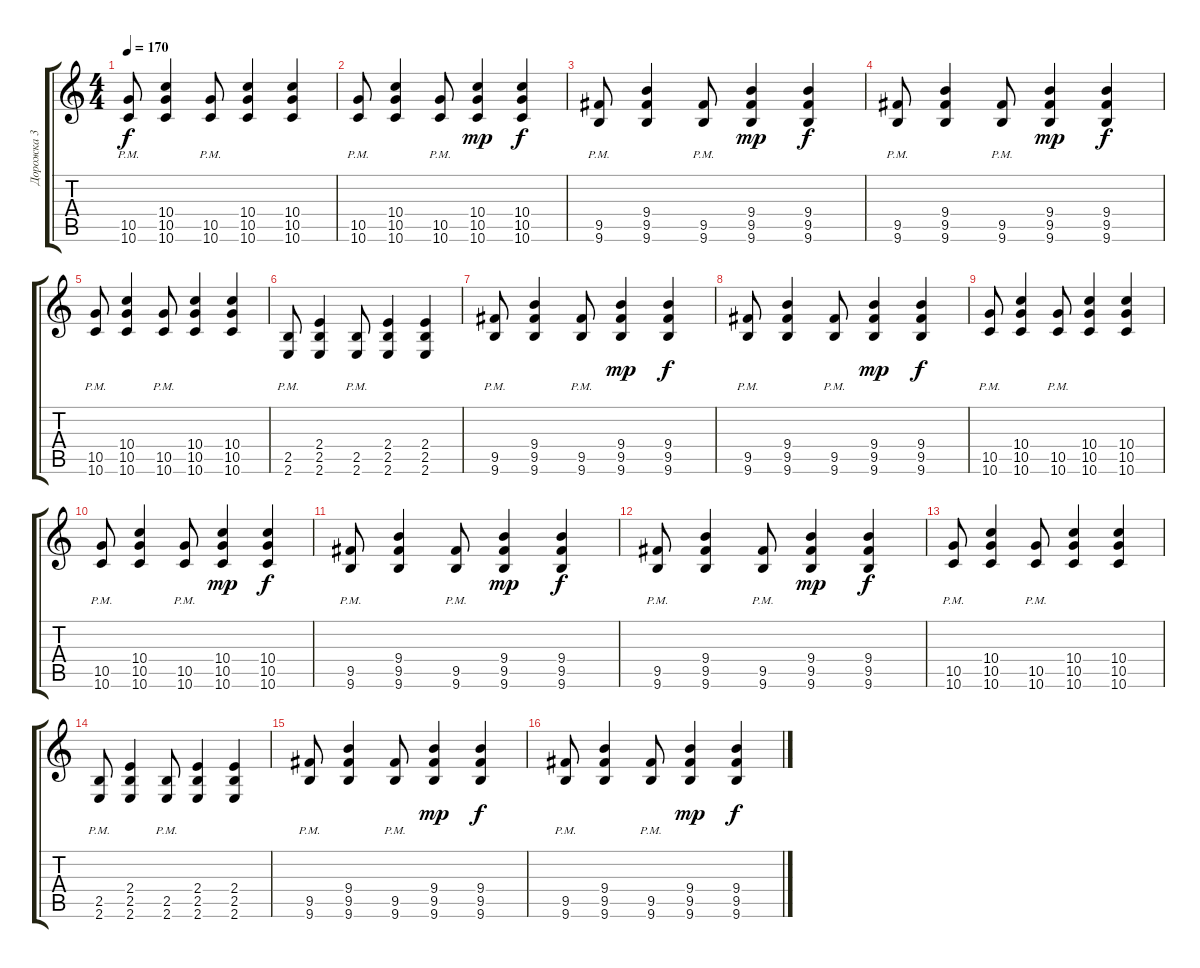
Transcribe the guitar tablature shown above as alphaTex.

\track ("Дорожка 3" "Дорожка 3") {instrument overdrivenguitar}
\staff {score tabs}
\tuning (E4 B3 G3 D3 A2 D2) {hide}
\ts (4 4)
\tempo 170
\clef g2
\ks c
(10.5{pm} 10.6{pm}).8{dy f} (10.4 10.5 10.6).4 (10.5{pm} 10.6{pm}).8 (10.4 10.5 10.6).4 (10.4 10.5 10.6).4 |
(10.5{pm} 10.6{pm}).8 (10.4 10.5 10.6).4 (10.5{pm} 10.6{pm}).8 (10.4 10.5 10.6).4{dy mp} (10.4 10.5 10.6).4{dy f} |
(9.5{pm} 9.6{pm}).8 (9.4 9.5 9.6).4 (9.5{pm} 9.6{pm}).8 (9.4 9.5 9.6).4{dy mp} (9.4 9.5 9.6).4{dy f} |
(9.5{pm} 9.6{pm}).8 (9.4 9.5 9.6).4 (9.5{pm} 9.6{pm}).8 (9.4 9.5 9.6).4{dy mp} (9.4 9.5 9.6).4{dy f} |
(10.5{pm} 10.6{pm}).8 (10.4 10.5 10.6).4 (10.5{pm} 10.6{pm}).8 (10.4 10.5 10.6).4 (10.4 10.5 10.6).4 |
(2.5{pm} 2.6{pm}).8 (2.4 2.5 2.6).4 (2.5{pm} 2.6{pm}).8 (2.4 2.5 2.6).4 (2.4 2.5 2.6).4 |
(9.5{pm} 9.6{pm}).8 (9.4 9.5 9.6).4 (9.5{pm} 9.6{pm}).8 (9.4 9.5 9.6).4{dy mp} (9.4 9.5 9.6).4{dy f} |
(9.5{pm} 9.6{pm}).8 (9.4 9.5 9.6).4 (9.5{pm} 9.6{pm}).8 (9.4 9.5 9.6).4{dy mp} (9.4 9.5 9.6).4{dy f} |
(10.5{pm} 10.6{pm}).8 (10.4 10.5 10.6).4 (10.5{pm} 10.6{pm}).8 (10.4 10.5 10.6).4 (10.4 10.5 10.6).4 |
(10.5{pm} 10.6{pm}).8 (10.4 10.5 10.6).4 (10.5{pm} 10.6{pm}).8 (10.4 10.5 10.6).4{dy mp} (10.4 10.5 10.6).4{dy f} |
(9.5{pm} 9.6{pm}).8 (9.4 9.5 9.6).4 (9.5{pm} 9.6{pm}).8 (9.4 9.5 9.6).4{dy mp} (9.4 9.5 9.6).4{dy f} |
(9.5{pm} 9.6{pm}).8 (9.4 9.5 9.6).4 (9.5{pm} 9.6{pm}).8 (9.4 9.5 9.6).4{dy mp} (9.4 9.5 9.6).4{dy f} |
(10.5{pm} 10.6{pm}).8 (10.4 10.5 10.6).4 (10.5{pm} 10.6{pm}).8 (10.4 10.5 10.6).4 (10.4 10.5 10.6).4 |
(2.5{pm} 2.6{pm}).8 (2.4 2.5 2.6).4 (2.5{pm} 2.6{pm}).8 (2.4 2.5 2.6).4 (2.4 2.5 2.6).4 |
(9.5{pm} 9.6{pm}).8 (9.4 9.5 9.6).4 (9.5{pm} 9.6{pm}).8 (9.4 9.5 9.6).4{dy mp} (9.4 9.5 9.6).4{dy f} |
(9.5{pm} 9.6{pm}).8 (9.4 9.5 9.6).4 (9.5{pm} 9.6{pm}).8 (9.4 9.5 9.6).4{dy mp} (9.4 9.5 9.6).4{dy f}
